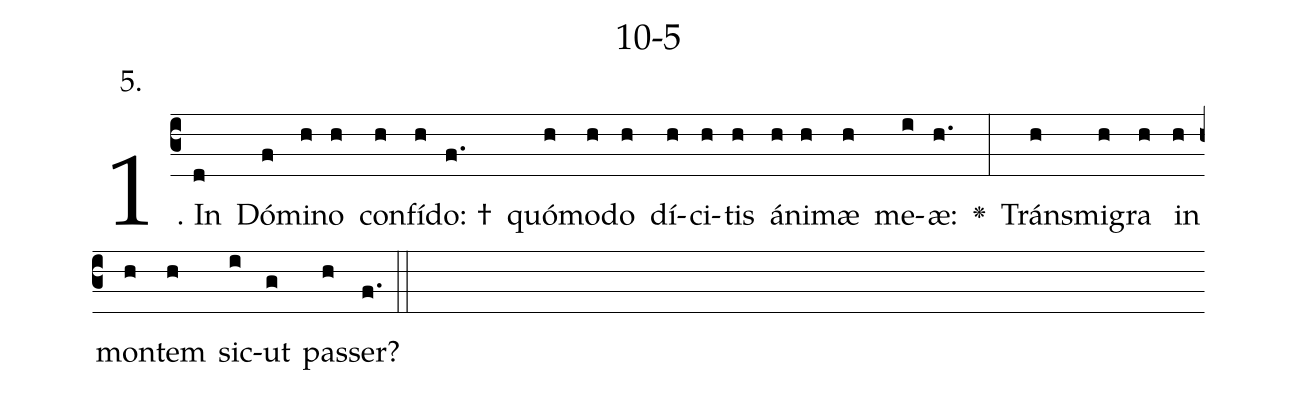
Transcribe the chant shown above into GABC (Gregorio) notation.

name: 10-5;
annotation: 5.;
%%
(c3)1. In(d) Dó(f)mi(h)no(h) con(h)fí(h)do: †(f.) quó(h)mo(h)do(h) dí(h)ci(h)tis(h) á(h)ni(h)mæ(h) me(i)æ:(h.) <v>\greheightstar</v>(:) Tráns(h)mi(h)gra(h) in(h) mon(h)tem(h) sic(i)ut(g) pas(h)ser?(f.) (::)


%E(h) u(h) o(i) u(g) a(h) e.(f.) (::)
